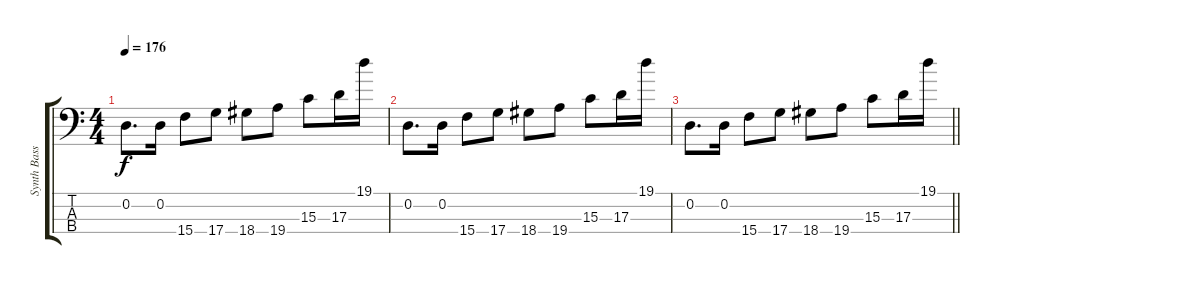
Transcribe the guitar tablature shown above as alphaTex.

\track ("Synth Bass" "Synth Bass") {instrument synthbass1}
\staff {score tabs}
\tuning (G2 D2 A1 D1) {hide}
\ts (4 4)
\tempo 176
\clef f4
\ks c
0.2.8{d dy f} 0.2.16 15.4.8 17.4.8 18.4.8 19.4.8 15.3.8 17.3.16 19.1.16 |
0.2.8{d} 0.2.16 15.4.8 17.4.8 18.4.8 19.4.8 15.3.8 17.3.16 19.1.16 |
\barLineRight lightlight
0.2.8{d} 0.2.16 15.4.8 17.4.8 18.4.8 19.4.8 15.3.8 17.3.16 19.1.16
